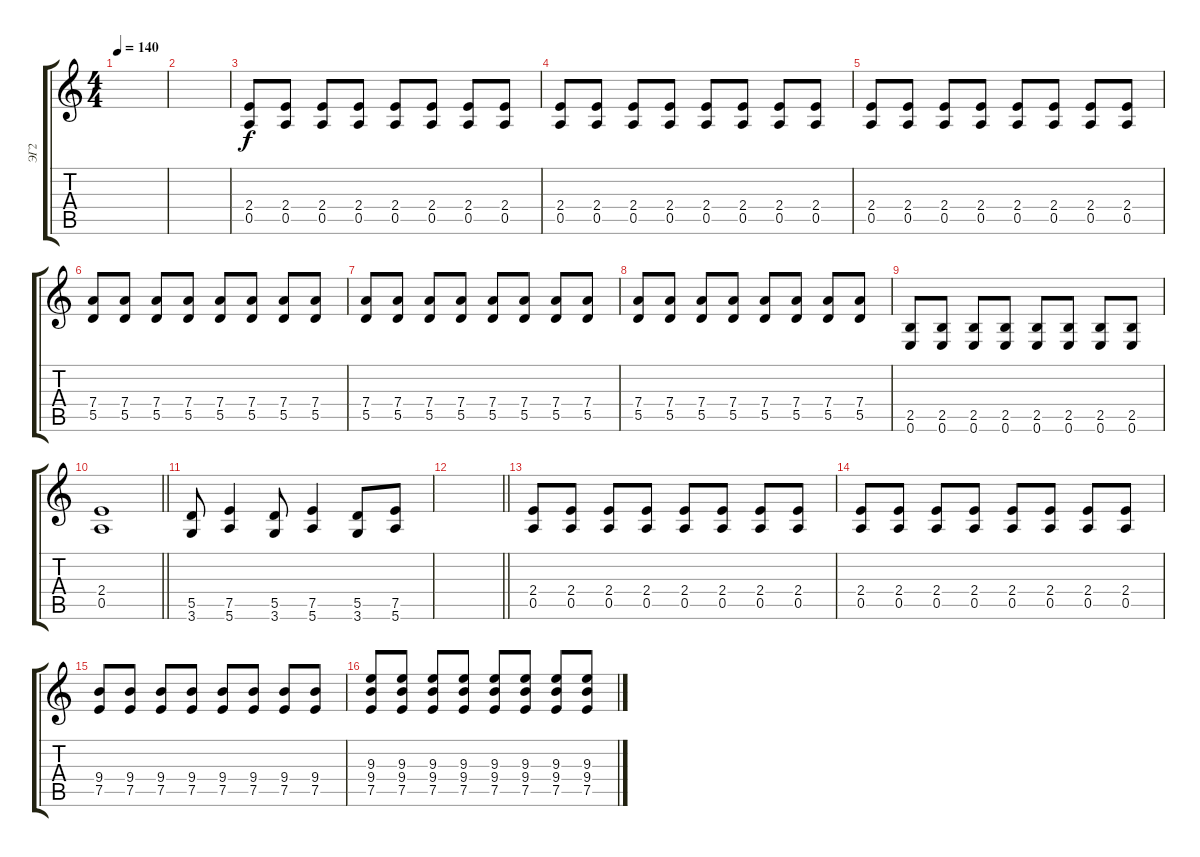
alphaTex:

\track ("ЭГ2" "ЭГ2") {instrument distortionguitar}
\staff {score tabs}
\tuning (E4 B3 G3 D3 A2 E2) {hide}
\ts (4 4)
\tempo 140
\clef g2
\ks c
|
|
(2.4 0.5).8 (2.4 0.5).8 (2.4 0.5).8 (2.4 0.5).8 (2.4 0.5).8 (2.4 0.5).8 (2.4 0.5).8 (2.4 0.5).8 |
(2.4 0.5).8 (2.4 0.5).8 (2.4 0.5).8 (2.4 0.5).8 (2.4 0.5).8 (2.4 0.5).8 (2.4 0.5).8 (2.4 0.5).8 |
(2.4 0.5).8 (2.4 0.5).8 (2.4 0.5).8 (2.4 0.5).8 (2.4 0.5).8 (2.4 0.5).8 (2.4 0.5).8 (2.4 0.5).8 |
(7.4 5.5).8 (7.4 5.5).8 (7.4 5.5).8 (7.4 5.5).8 (7.4 5.5).8 (7.4 5.5).8 (7.4 5.5).8 (7.4 5.5).8 |
(7.4 5.5).8 (7.4 5.5).8 (7.4 5.5).8 (7.4 5.5).8 (7.4 5.5).8 (7.4 5.5).8 (7.4 5.5).8 (7.4 5.5).8 |
(7.4 5.5).8 (7.4 5.5).8 (7.4 5.5).8 (7.4 5.5).8 (7.4 5.5).8 (7.4 5.5).8 (7.4 5.5).8 (7.4 5.5).8 |
(2.5 0.6).8 (2.5 0.6).8 (2.5 0.6).8 (2.5 0.6).8 (2.5 0.6).8 (2.5 0.6).8 (2.5 0.6).8 (2.5 0.6).8 |
\barLineRight lightlight
(2.4 0.5).1 |
(5.5 3.6).8 (7.5 5.6).4 (5.5 3.6).8 (7.5 5.6).4 (5.5 3.6).8 (7.5 5.6).8 |
\barLineRight lightlight
|
(2.4 0.5).8 (2.4 0.5).8 (2.4 0.5).8 (2.4 0.5).8 (2.4 0.5).8 (2.4 0.5).8 (2.4 0.5).8 (2.4 0.5).8 |
(2.4 0.5).8 (2.4 0.5).8 (2.4 0.5).8 (2.4 0.5).8 (2.4 0.5).8 (2.4 0.5).8 (2.4 0.5).8 (2.4 0.5).8 |
(9.4 7.5).8 (9.4 7.5).8 (9.4 7.5).8 (9.4 7.5).8 (9.4 7.5).8 (9.4 7.5).8 (9.4 7.5).8 (9.4 7.5).8 |
(9.3 9.4 7.5).8 (9.3 9.4 7.5).8 (9.3 9.4 7.5).8 (9.3 9.4 7.5).8 (9.3 9.4 7.5).8 (9.3 9.4 7.5).8 (9.3 9.4 7.5).8 (9.3 9.4 7.5).8
